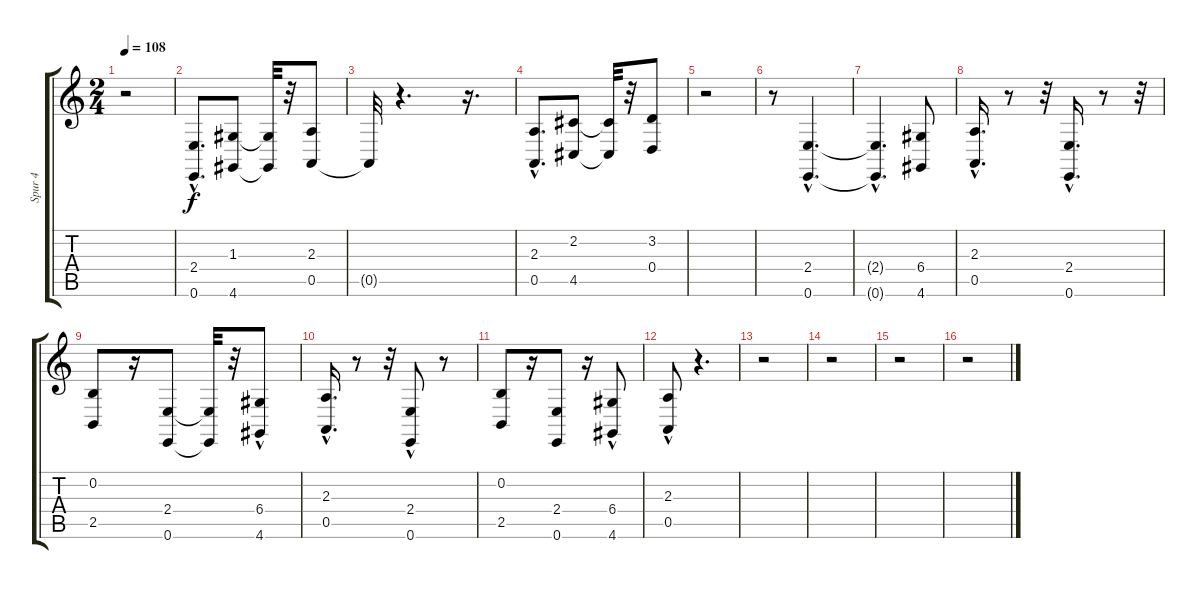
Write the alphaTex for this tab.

\track ("Spur 4" "Spur 4") {instrument trombone}
\staff {score tabs}
\tuning (E4 B3 G3 D3 A2 E2) {hide}
\ts (2 4)
\tempo 108
\clef g2
\ks c
r.2{dy f instrument trombone} |
(2.4 0.6{hac}).8{d} (1.3 4.6).8 (1.3{t} 4.6{t}).32 r.32 (2.3 0.5).8 |
0.5{t}.32 r.4{d} r.16{d} |
(2.3 0.5{hac}).8{d} (2.2 4.5).8 (2.2{t} 4.5{t}).32 r.32 (3.2 0.4).8 |
r.2 |
r.8 (2.4{hac} 0.6{hac}).4{d} |
(2.4{t} 0.6{hac t}).4{d} (6.4 4.6).8 |
(2.3{hac} 0.5{hac}).16{d} r.8 r.32 (2.4{hac} 0.6).16{d} r.8 r.32 |
(0.2 2.5).8 r.16 (2.4 0.6).8 (2.4{t} 0.6{t}).32 r.32 (6.4 4.6{hac}).8 |
(2.3{hac} 0.5{hac}).16{d} r.8 r.32 (2.4 0.6{hac}).8 r.8 |
(0.2 2.5).8 r.16 (2.4 0.6).8 r.16 (6.4 4.6{hac}).8 |
(2.3{hac} 0.5).8 r.4{d} |
r.2 |
r.2 |
r.2 |
r.2
